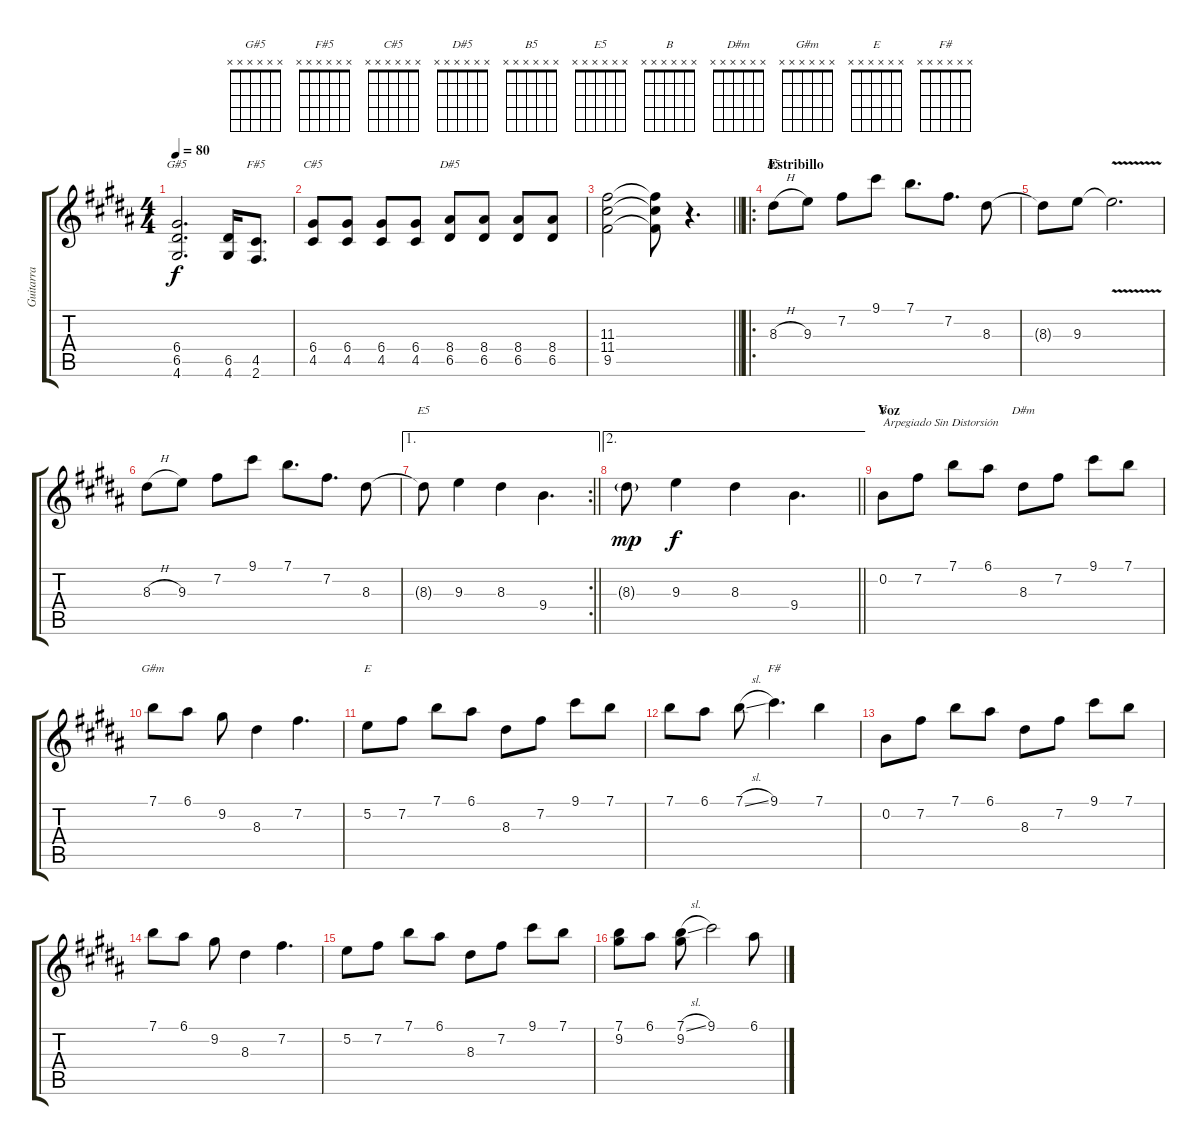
\track ("Guitarra" "Guitarra") {instrument overdrivenguitar}
\staff {score tabs}
\tuning (E4 B3 G3 D3 A2 E2) {hide}
\chord ("G#5" x x x x x x)
\chord ("F#5" x x x x x x)
\chord ("C#5" x x x x x x)
\chord ("D#5" x x x x x x)
\chord ("B5" x x x x x x)
\chord ("E5" x x x x x x)
\chord ("B" x x x x x x)
\chord ("D#m" x x x x x x)
\chord ("G#m" x x x x x x)
\chord ("E" x x x x x x)
\chord ("F#" x x x x x x)
\ts (4 4)
\tempo 80
\clef g2
\ks b
(6.4 6.5 4.6).2{d ch "G#5" dy f} (6.5 4.6).16 (4.5 2.6).8{d ch "F#5"} |
(6.4 4.5).8{ch "C#5"} (6.4 4.5).8 (6.4 4.5).8 (6.4 4.5).8 (8.4 6.5).8{ch "D#5"} (8.4 6.5).8 (8.4 6.5).8 (8.4 6.5).8 |
\barLineRight lightlight
(11.3 11.4 9.5).2 (11.3{t} 11.4{t} 9.5{t}).8 r.4{d} |
\ro
\section ("" "Estribillo")
8.3{h}.8{ch "B5"} 9.3.8 7.2.8 9.1.8 7.1.8{d} 7.2.8{d} 8.3.8 |
8.3{t}.8 9.3.8 9.3{v t}.2{d} |
8.3{h}.8 9.3.8 7.2.8 9.1.8 7.1.8{d} 7.2.8{d} 8.3.8 |
\ae 1
\rc 2
\barLineRight lightlight
8.3{t}.8{ch "E5"} 9.3.4 8.3.4 9.4.4{d} |
\ae 2
\barLineRight lightlight
8.3{g}.8{dy mp} 9.3.4{dy f} 8.3.4 9.4.4{d} |
\section ("" "Voz")
0.2.8{ch "B" txt "Arpegiado Sin Distorsión" volume 16 instrument electricguitarclean} 7.2.8 7.1.8 6.1.8 8.3.8{ch "D#m"} 7.2.8 9.1.8 7.1.8 |
7.1.8{ch "G#m"} 6.1.8 9.2.8 8.3.4 7.2.4{d} |
5.2.8{ch "E"} 7.2.8 7.1.8 6.1.8 8.3.8 7.2.8 9.1.8 7.1.8 |
7.1.8 6.1.8 7.1{sl}.8 9.1.4{d ch "F#"} 7.1.4 |
0.2.8 7.2.8 7.1.8 6.1.8 8.3.8 7.2.8 9.1.8 7.1.8 |
7.1.8 6.1.8 9.2.8 8.3.4 7.2.4{d} |
5.2.8 7.2.8 7.1.8 6.1.8 8.3.8 7.2.8 9.1.8 7.1.8 |
(7.1 9.2).8 6.1.8 (7.1{sl} 9.2).8 9.1.2 6.1.8
